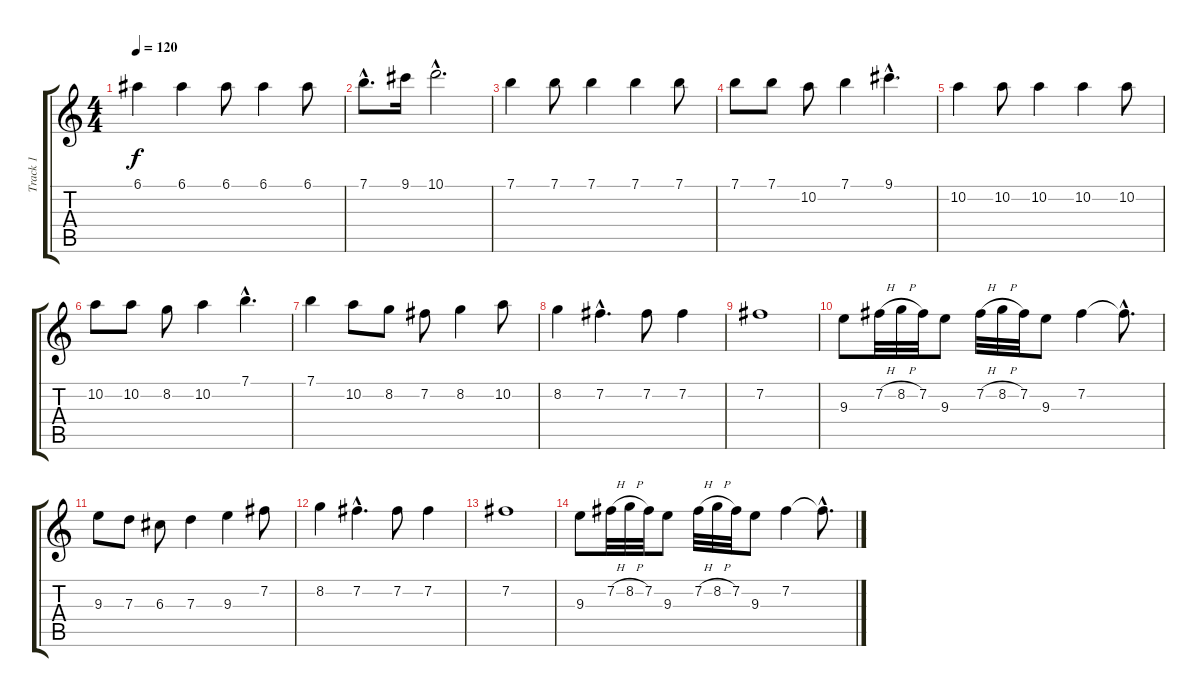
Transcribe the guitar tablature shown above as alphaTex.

\track ("Track 1" "Track 1") {instrument acousticguitarnylon}
\staff {score tabs}
\tuning (E4 B3 G3 D3 A2 E2) {hide}
\ts (4 4)
\tempo 120
\clef g2
\ks c
6.1.4{dy f} 6.1.4 6.1.8 6.1.4 6.1.8 |
7.1{hac}.8{d} 9.1.16 10.1{hac}.2{d} |
7.1.4 7.1.8 7.1.4 7.1.4 7.1.8 |
7.1.8 7.1.8 10.2.8 7.1.4 9.1{hac}.4{d} |
10.2.4 10.2.8 10.2.4 10.2.4 10.2.8 |
10.2.8 10.2.8 8.2.8 10.2.4 7.1{hac}.4{d} |
7.1.4 10.2.8 8.2.8 7.2.8 8.2.4 10.2.8 |
8.2.4 7.2{hac}.4{d} 7.2.8 7.2.4 |
7.2.1 |
9.3.8 7.2{h}.32 8.2{h}.32 7.2.32 9.3.8 7.2{h}.32 8.2{h}.32 7.2.32 9.3.8 7.2.4 7.2{hac t}.8{d} |
9.3.8 7.3.8 6.3.8 7.3.4 9.3.4 7.2.8 |
8.2.4 7.2{hac}.4{d} 7.2.8 7.2.4 |
7.2.1 |
9.3.8 7.2{h}.32 8.2{h}.32 7.2.32 9.3.8 7.2{h}.32 8.2{h}.32 7.2.32 9.3.8 7.2.4 7.2{hac t}.8{d}
